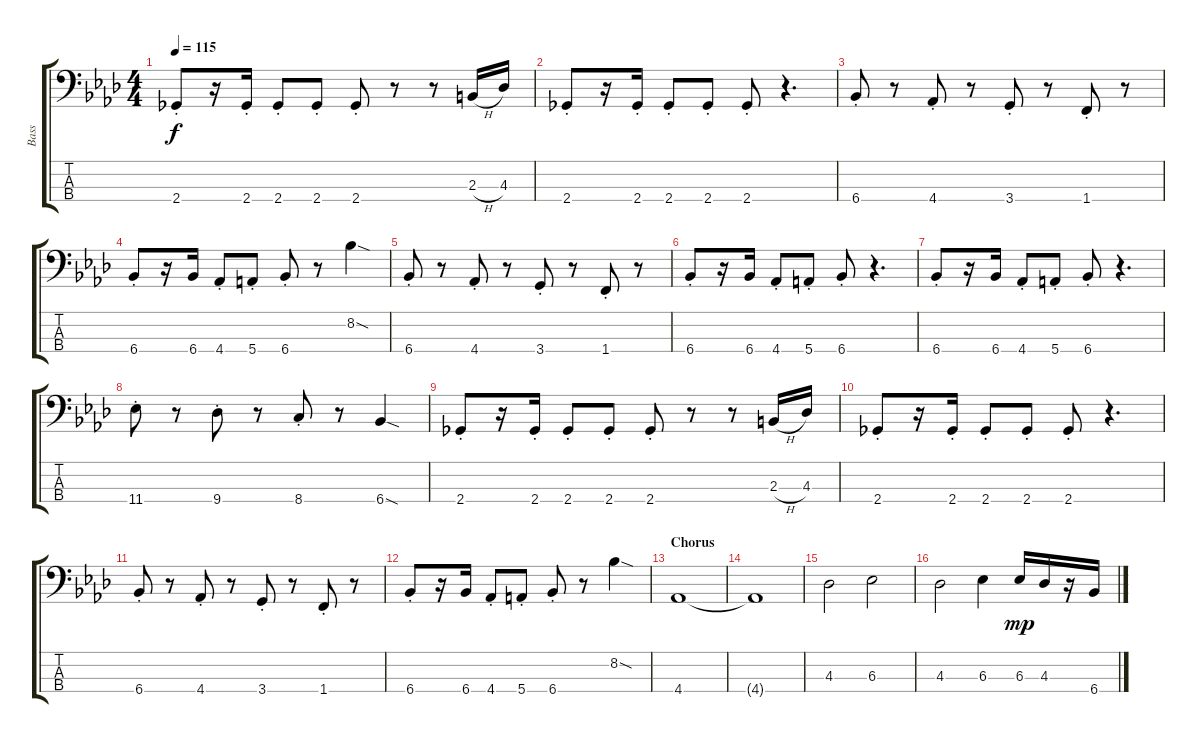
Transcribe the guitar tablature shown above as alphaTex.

\track ("Bass" "Bass") {instrument electricbasspick}
\staff {score tabs}
\tuning (G2 D2 A1 E1) {hide}
\ts (4 4)
\tempo 115
\clef f4
\ks ab
2.4{st}.8{dy f} r.16 2.4{st}.16 2.4{st}.8 2.4{st}.8 2.4{st}.8 r.8 r.8 2.3{h}.16 4.3.16 |
2.4{st}.8 r.16 2.4{st}.16 2.4{st}.8 2.4{st}.8 2.4{st}.8 r.4{d} |
6.4{st}.8 r.8 4.4{st}.8 r.8 3.4{st}.8 r.8 1.4{st}.8 r.8 |
6.4{st}.8 r.16 6.4.16 4.4{st}.8 5.4{st}.8 6.4{st}.8 r.8 8.2{sod}.4 |
6.4{st}.8 r.8 4.4{st}.8 r.8 3.4{st}.8 r.8 1.4{st}.8 r.8 |
6.4{st}.8 r.16 6.4.16 4.4{st}.8 5.4{st}.8 6.4{st}.8 r.4{d} |
6.4{st}.8 r.16 6.4.16 4.4{st}.8 5.4{st}.8 6.4{st}.8 r.4{d} |
11.4{st}.8 r.8 9.4{st}.8 r.8 8.4{st}.8 r.8 6.4{sod}.4 |
2.4{st}.8 r.16 2.4{st}.16 2.4{st}.8 2.4{st}.8 2.4{st}.8 r.8 r.8 2.3{h}.16 4.3.16 |
2.4{st}.8 r.16 2.4{st}.16 2.4{st}.8 2.4{st}.8 2.4{st}.8 r.4{d} |
6.4{st}.8 r.8 4.4{st}.8 r.8 3.4{st}.8 r.8 1.4{st}.8 r.8 |
6.4{st}.8 r.16 6.4.16 4.4{st}.8 5.4{st}.8 6.4{st}.8 r.8 8.2{sod}.4 |
\section ("" "Chorus")
4.4.1 |
4.4{t}.1 |
4.3.2 6.3.2 |
4.3.2 6.3.4 6.3.16{dy mp} 4.3.16 r.16 6.4.16
